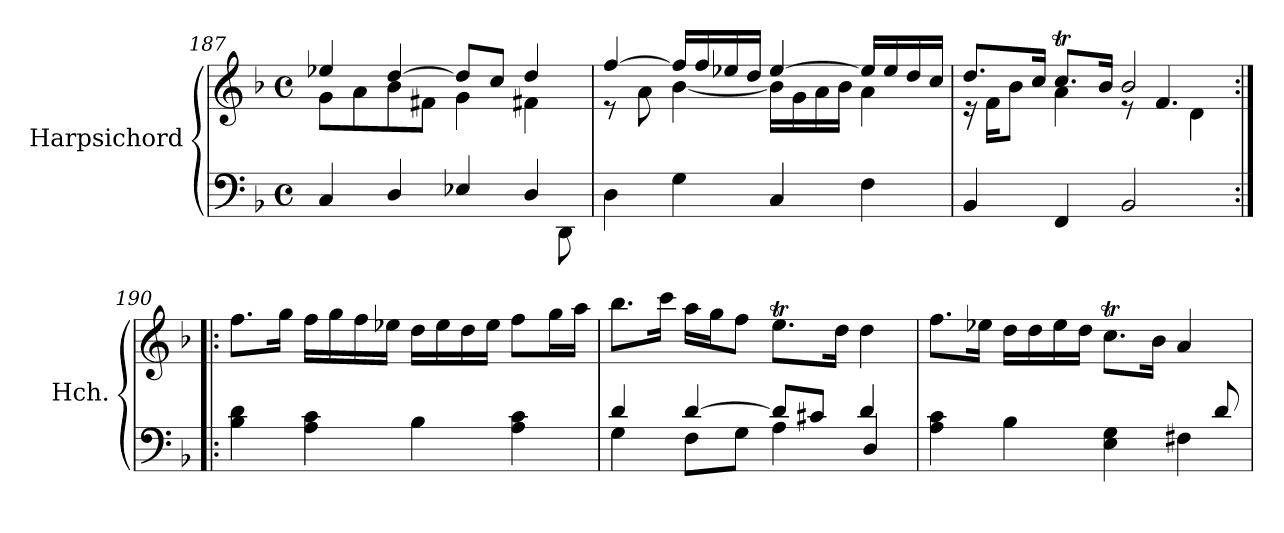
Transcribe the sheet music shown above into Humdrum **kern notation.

**kern	**kern
*part1	*part1
*staff2	*staff1
*I"Harpsichord	*
*I'Hch.	*
*clefF4	*clefG2
*k[b-]	*k[b-]
*M4/4	*M4/4
*met(c)	*met(c)
=187	=187
*^	*^
4C/	2..ryy	4ee-X/	8g\L
.	.	.	8a\
4D/	.	[4dd/	8b-\
.	.	.	8f#X\J
4E-X/	.	8dd/L]	4g\
.	.	8cc/J	.
4D/	.	4dd/	4f#X\
.	8DD\	.	.
*v	*v	*	*
=188	=188	=188
4D\	[4ff/	8r
.	.	8a\
4G\	16ff/LL]	[4b-\
.	16ff/	.
.	16ee-X/	.
.	16dd/JJ	.
4C/	[4ee-/	16b-\LL]
.	.	16g\
.	.	16a\
.	.	16b-\JJ
4F\	16ee-/LL]	4a\
.	16ee-/	.
.	16dd/	.
.	16cc/JJ	.
=189	=189	=189
*	*	*^
4BB-/	8.dd/L	16r	8ryy
.	.	16f\KL	.
*	*	*v	*v
.	.	8b-\J
.	16cc/Jk	.
4FF/	8.ccT/L	4a\
.	16b-/Jk	.
2BB-/	2b-/	8r
*	*	*^
.	.	8ryy	4.f/
.	.	4d\	.
*	*v	*v	*v
!!LO:LB:g=z
=190:|!|:	=190:|!|:
4B-\ 4d\	8.ff\L
.	16gg\Jk
4A\ 4c\	16ff\LL
.	16gg\
.	16ff\
.	16ee-X\JJ
4B-\	16dd\LL
.	16ee-\
.	16dd\
.	16ee-\JJ
4A\ 4c\	8ff\L
.	16gg\L
.	16aa\JJ
=191	=191
*^	*
4d/	4G\	8.bb-\L
.	.	16ccc\Jk
[4d/	8F\L	16aa\LL
.	.	16gg\J
.	8G\J	8ff\J
8d/L]	4A\	8.eet\L
8c#X/J	.	.
.	.	16dd\Jk
4d/	4D/	4dd\
=192	=192	=192
4A\ 4c\	2..ryy	8.ff\L
.	.	16ee-X\Jk
4B-\	.	16dd\LL
.	.	16dd\
.	.	16ee-\
.	.	16dd\JJ
4E\ 4G\	.	8.ccT\L
.	.	16b-\Jk
4F#X\	.	4a/
.	8d/	.
*v	*v	*
=	=
*-	*-
